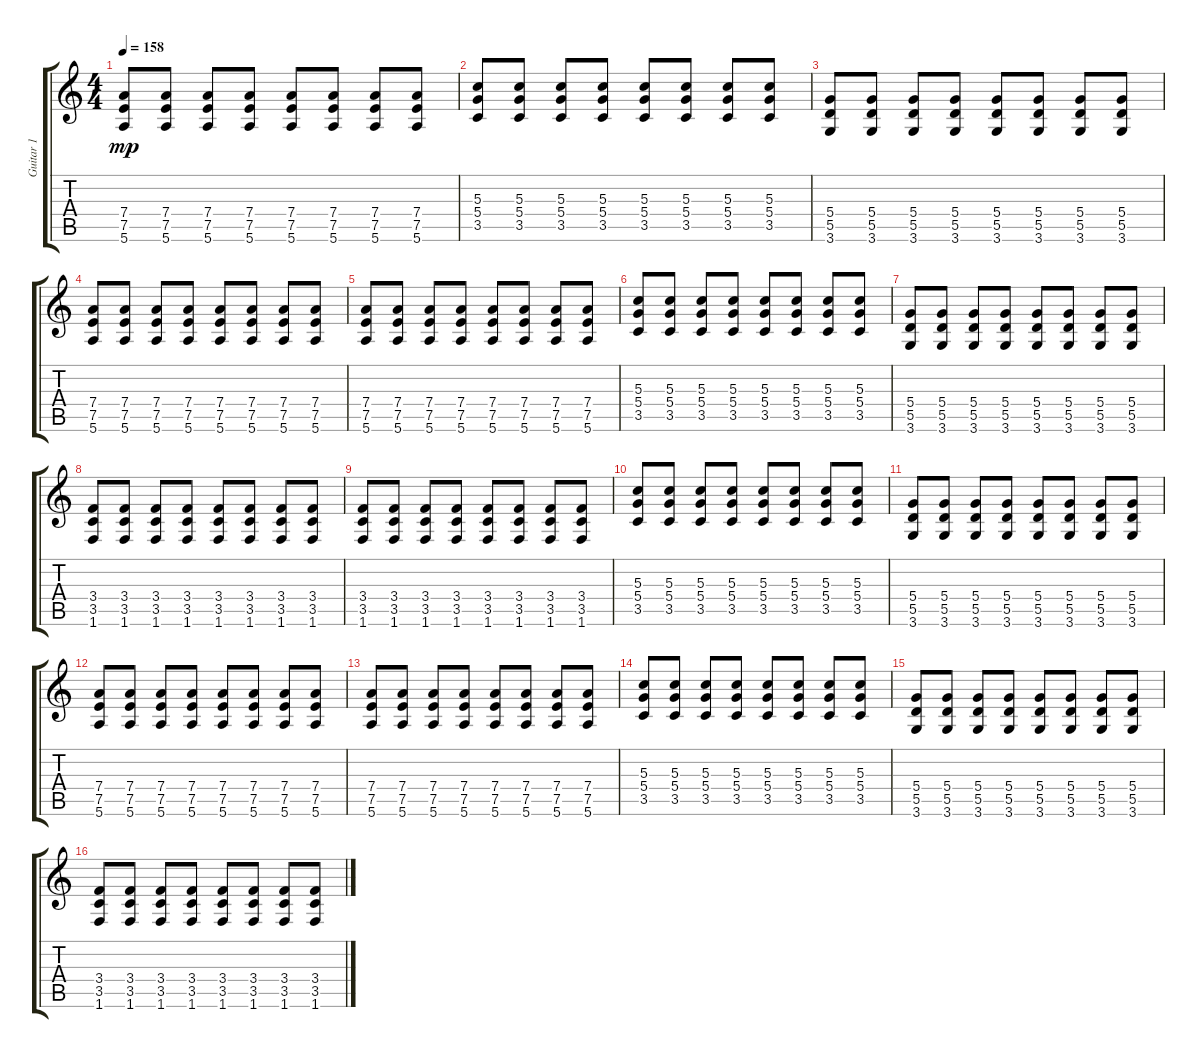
\track ("Guitar 1" "Guitar 1") {instrument distortionguitar}
\staff {score tabs}
\tuning (E4 B3 G3 D3 A2 E2) {hide}
\ts (4 4)
\tempo 158
\clef g2
\ks c
(7.4 7.5 5.6).8{dy mp} (7.4 7.5 5.6).8 (7.4 7.5 5.6).8 (7.4 7.5 5.6).8 (7.4 7.5 5.6).8 (7.4 7.5 5.6).8 (7.4 7.5 5.6).8 (7.4 7.5 5.6).8 |
(5.3 5.4 3.5).8 (5.3 5.4 3.5).8 (5.3 5.4 3.5).8 (5.3 5.4 3.5).8 (5.3 5.4 3.5).8 (5.3 5.4 3.5).8 (5.3 5.4 3.5).8 (5.3 5.4 3.5).8 |
(5.4 5.5 3.6).8 (5.4 5.5 3.6).8 (5.4 5.5 3.6).8 (5.4 5.5 3.6).8 (5.4 5.5 3.6).8 (5.4 5.5 3.6).8 (5.4 5.5 3.6).8 (5.4 5.5 3.6).8 |
(7.4 7.5 5.6).8 (7.4 7.5 5.6).8 (7.4 7.5 5.6).8 (7.4 7.5 5.6).8 (7.4 7.5 5.6).8 (7.4 7.5 5.6).8 (7.4 7.5 5.6).8 (7.4 7.5 5.6).8 |
(7.4 7.5 5.6).8 (7.4 7.5 5.6).8 (7.4 7.5 5.6).8 (7.4 7.5 5.6).8 (7.4 7.5 5.6).8 (7.4 7.5 5.6).8 (7.4 7.5 5.6).8 (7.4 7.5 5.6).8 |
(5.3 5.4 3.5).8 (5.3 5.4 3.5).8 (5.3 5.4 3.5).8 (5.3 5.4 3.5).8 (5.3 5.4 3.5).8 (5.3 5.4 3.5).8 (5.3 5.4 3.5).8 (5.3 5.4 3.5).8 |
(5.4 5.5 3.6).8 (5.4 5.5 3.6).8 (5.4 5.5 3.6).8 (5.4 5.5 3.6).8 (5.4 5.5 3.6).8 (5.4 5.5 3.6).8 (5.4 5.5 3.6).8 (5.4 5.5 3.6).8 |
(3.4 3.5 1.6).8 (3.4 3.5 1.6).8 (3.4 3.5 1.6).8 (3.4 3.5 1.6).8 (3.4 3.5 1.6).8 (3.4 3.5 1.6).8 (3.4 3.5 1.6).8 (3.4 3.5 1.6).8 |
(3.4 3.5 1.6).8 (3.4 3.5 1.6).8 (3.4 3.5 1.6).8 (3.4 3.5 1.6).8 (3.4 3.5 1.6).8 (3.4 3.5 1.6).8 (3.4 3.5 1.6).8 (3.4 3.5 1.6).8 |
(5.3 5.4 3.5).8 (5.3 5.4 3.5).8 (5.3 5.4 3.5).8 (5.3 5.4 3.5).8 (5.3 5.4 3.5).8 (5.3 5.4 3.5).8 (5.3 5.4 3.5).8 (5.3 5.4 3.5).8 |
(5.4 5.5 3.6).8 (5.4 5.5 3.6).8 (5.4 5.5 3.6).8 (5.4 5.5 3.6).8 (5.4 5.5 3.6).8 (5.4 5.5 3.6).8 (5.4 5.5 3.6).8 (5.4 5.5 3.6).8 |
(7.4 7.5 5.6).8 (7.4 7.5 5.6).8 (7.4 7.5 5.6).8 (7.4 7.5 5.6).8 (7.4 7.5 5.6).8 (7.4 7.5 5.6).8 (7.4 7.5 5.6).8 (7.4 7.5 5.6).8 |
(7.4 7.5 5.6).8 (7.4 7.5 5.6).8 (7.4 7.5 5.6).8 (7.4 7.5 5.6).8 (7.4 7.5 5.6).8 (7.4 7.5 5.6).8 (7.4 7.5 5.6).8 (7.4 7.5 5.6).8 |
(5.3 5.4 3.5).8 (5.3 5.4 3.5).8 (5.3 5.4 3.5).8 (5.3 5.4 3.5).8 (5.3 5.4 3.5).8 (5.3 5.4 3.5).8 (5.3 5.4 3.5).8 (5.3 5.4 3.5).8 |
(5.4 5.5 3.6).8 (5.4 5.5 3.6).8 (5.4 5.5 3.6).8 (5.4 5.5 3.6).8 (5.4 5.5 3.6).8 (5.4 5.5 3.6).8 (5.4 5.5 3.6).8 (5.4 5.5 3.6).8 |
(3.4 3.5 1.6).8 (3.4 3.5 1.6).8 (3.4 3.5 1.6).8 (3.4 3.5 1.6).8 (3.4 3.5 1.6).8 (3.4 3.5 1.6).8 (3.4 3.5 1.6).8 (3.4 3.5 1.6).8
